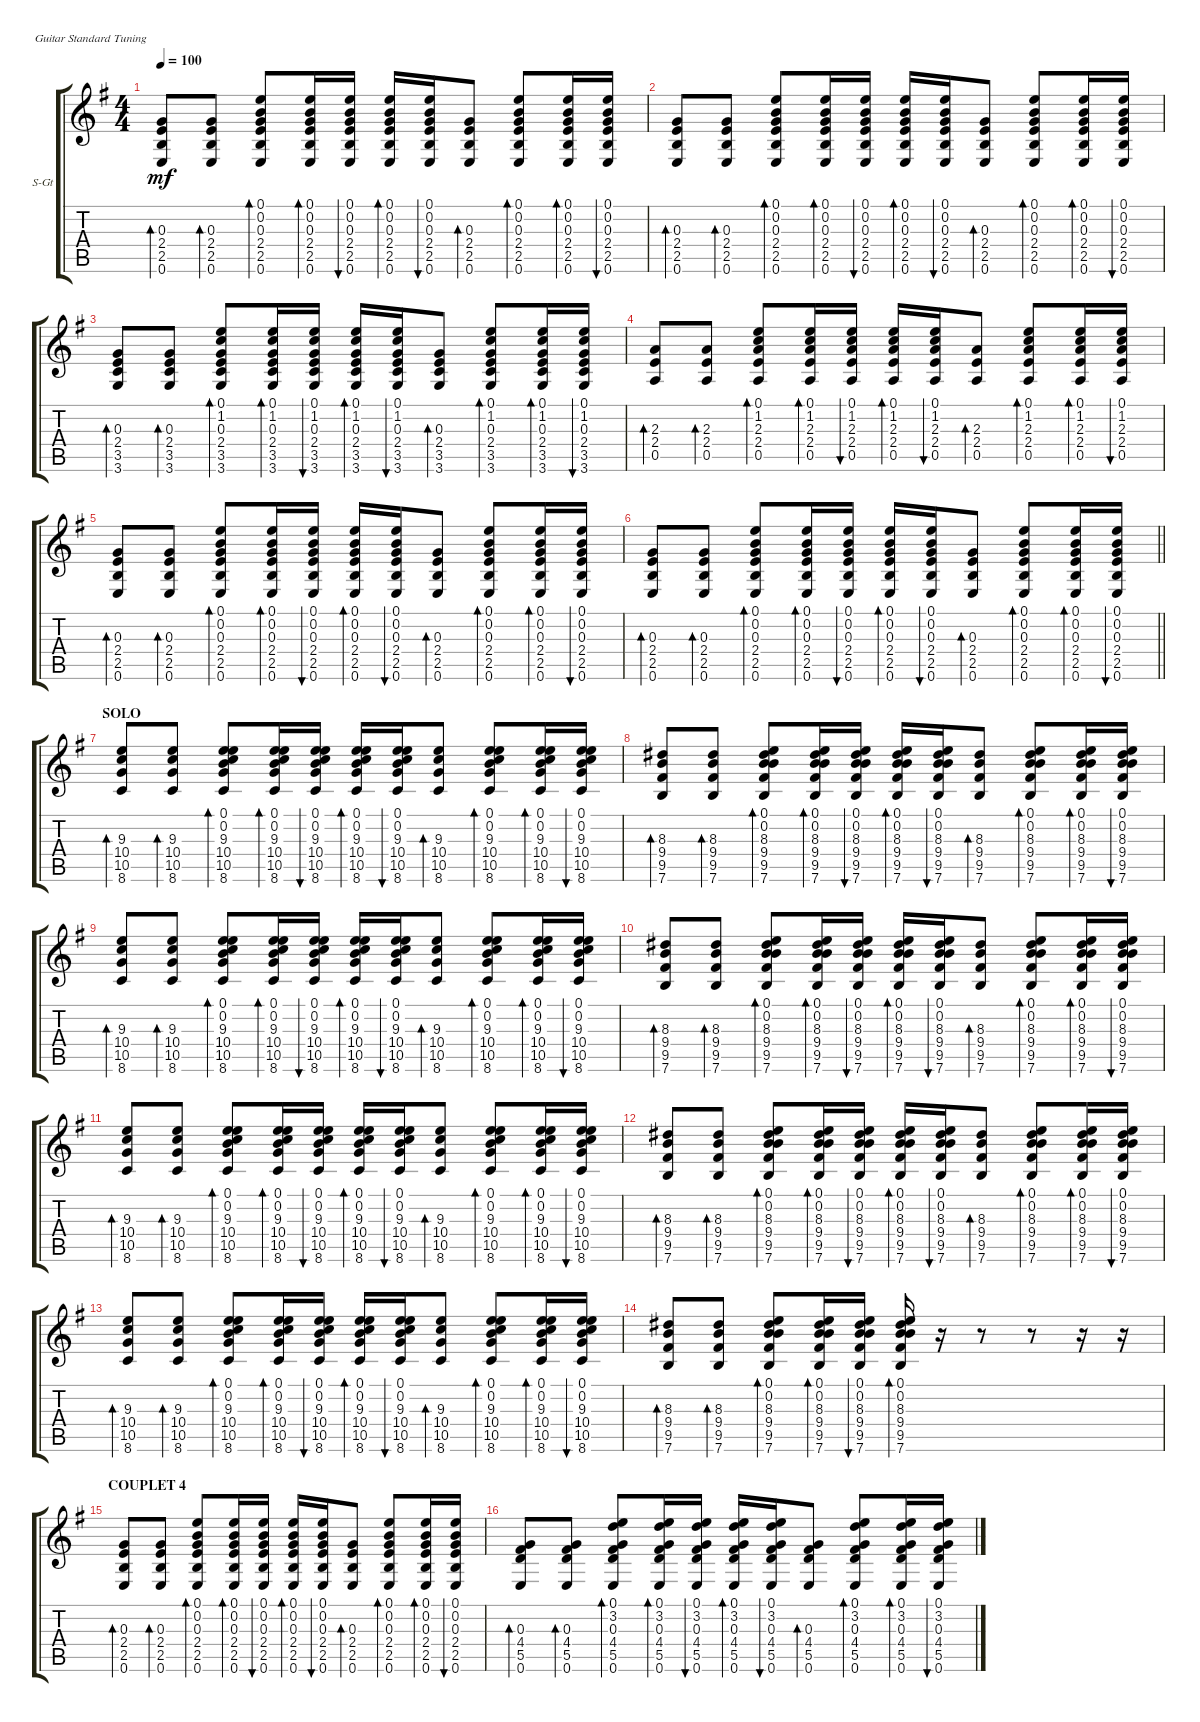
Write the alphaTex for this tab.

\bracketExtendMode groupsimilarinstruments
\firstSystemTrackNameOrientation horizontal
\otherSystemsTrackNameOrientation horizontal
\track ("Steel Guitar" "S-Gt") {instrument acousticguitarsteel}
\staff {score tabs}
\tuning (E4 B3 G3 D3 A2 E2)
\ts (4 4)
\tempo 100
\clef g2
\scale
0.333333
\ks eminor
(0.6 2.5 2.4 0.3).8{bd 30 dy mf} (0.6 2.5 2.4 0.3).8{bd 30} (0.6 2.5 2.4 0.3 0.2 0.1).8{bd 30} (0.6 2.5 2.4 0.3 0.2 0.1).16{bd 30} (0.6 2.5 2.4 0.3 0.2 0.1).16{bu 30} (0.6 2.5 2.4 0.3 0.2 0.1).16{bd 30} (0.6 2.5 2.4 0.3 0.2 0.1).16{bu 30} (0.6 2.5 2.4 0.3).8{bd 30} (0.6 2.5 2.4 0.3 0.2 0.1).8{bd 30} (0.6 2.5 2.4 0.3 0.2 0.1).16{bd 30} (0.6 2.5 2.4 0.3 0.2 0.1).16{bu 30} |
\scale
0.333333 (0.6 2.5 2.4 0.3).8{bd 30} (0.6 2.5 2.4 0.3).8{bd 30} (0.6 2.5 2.4 0.3 0.2 0.1).8{bd 30} (0.6 2.5 2.4 0.3 0.2 0.1).16{bd 30} (0.6 2.5 2.4 0.3 0.2 0.1).16{bu 30} (0.6 2.5 2.4 0.3 0.2 0.1).16{bd 30} (0.6 2.5 2.4 0.3 0.2 0.1).16{bu 30} (0.6 2.5 2.4 0.3).8{bd 30} (0.6 2.5 2.4 0.3 0.2 0.1).8{bd 30} (0.6 2.5 2.4 0.3 0.2 0.1).16{bd 30} (0.6 2.5 2.4 0.3 0.2 0.1).16{bu 30} |
\scale
0.333333 (3.6 3.5 2.4 0.3).8{bd 30} (3.6 3.5 2.4 0.3).8{bd 30} (3.6 3.5 2.4 0.3 1.2 0.1).8{bd 30} (3.6 3.5 2.4 0.3 1.2 0.1).16{bd 30} (3.6 3.5 2.4 0.3 1.2 0.1).16{bu 30} (3.6 3.5 2.4 0.3 1.2 0.1).16{bd 30} (3.6 3.5 2.4 0.3 1.2 0.1).16{bu 30} (3.6 3.5 2.4 0.3).8{bd 30} (3.6 3.5 2.4 0.3 1.2 0.1).8{bd 30} (3.6 3.5 2.4 0.3 1.2 0.1).16{bd 30} (3.6 3.5 2.4 0.3 1.2 0.1).16{bu 30} |
\scale
0.333333 (0.5 2.4 2.3).8{bd 30} (0.5 2.4 2.3).8{bd 30} (0.5 2.4 2.3 1.2 0.1).8{bd 30} (0.5 2.4 2.3 1.2 0.1).16{bd 30} (0.5 2.4 2.3 1.2 0.1).16{bu 30} (0.5 2.4 2.3 1.2 0.1).16{bd 30} (0.5 2.4 2.3 1.2 0.1).16{bu 30} (0.5 2.4 2.3).8{bd 30} (0.5 2.4 2.3 1.2 0.1).8{bd 30} (0.5 2.4 2.3 1.2 0.1).16{bd 30} (0.5 2.4 2.3 1.2 0.1).16{bu 30} |
\scale
0.333333 (0.6 2.5 2.4 0.3).8{bd 30} (0.6 2.5 2.4 0.3).8{bd 30} (0.6 2.5 2.4 0.3 0.2 0.1).8{bd 30} (0.6 2.5 2.4 0.3 0.2 0.1).16{bd 30} (0.6 2.5 2.4 0.3 0.2 0.1).16{bu 30} (0.6 2.5 2.4 0.3 0.2 0.1).16{bd 30} (0.6 2.5 2.4 0.3 0.2 0.1).16{bu 30} (0.6 2.5 2.4 0.3).8{bd 30} (0.6 2.5 2.4 0.3 0.2 0.1).8{bd 30} (0.6 2.5 2.4 0.3 0.2 0.1).16{bd 30} (0.6 2.5 2.4 0.3 0.2 0.1).16{bu 30} |
\scale
0.333333
\barLineRight lightlight
(0.6 2.5 2.4 0.3).8{bd 30} (0.6 2.5 2.4 0.3).8{bd 30} (0.6 2.5 2.4 0.3 0.2 0.1).8{bd 30} (0.6 2.5 2.4 0.3 0.2 0.1).16{bd 30} (0.6 2.5 2.4 0.3 0.2 0.1).16{bu 30} (0.6 2.5 2.4 0.3 0.2 0.1).16{bd 30} (0.6 2.5 2.4 0.3 0.2 0.1).16{bu 30} (0.6 2.5 2.4 0.3).8{bd 30} (0.6 2.5 2.4 0.3 0.2 0.1).8{bd 30} (0.6 2.5 2.4 0.3 0.2 0.1).16{bd 30} (0.6 2.5 2.4 0.3 0.2 0.1).16{bu 30} |
\section ("" "SOLO")
\scale
0.333333 (8.6 10.5 10.4 9.3).8{bd 30} (8.6 10.5 10.4 9.3).8{bd 30} (8.6 10.5 10.4 9.3 0.2 0.1).8{bd 30} (8.6 10.5 10.4 9.3 0.2 0.1).16{bd 30} (8.6 10.5 10.4 9.3 0.2 0.1).16{bu 30} (8.6 10.5 10.4 9.3 0.2 0.1).16{bd 30} (8.6 10.5 10.4 9.3 0.2 0.1).16{bu 30} (8.6 10.5 10.4 9.3).8{bd 30} (8.6 10.5 10.4 9.3 0.2 0.1).8{bd 30} (8.6 10.5 10.4 9.3 0.2 0.1).16{bd 30} (8.6 10.5 10.4 9.3 0.2 0.1).16{bu 30} |
\scale
0.333333 (7.6 9.5 9.4 8.3).8{bd 30} (7.6 9.5 9.4 8.3).8{bd 30} (7.6 9.5 9.4 8.3 0.2 0.1).8{bd 30} (7.6 9.5 9.4 8.3 0.2 0.1).16{bd 30} (7.6 9.5 9.4 8.3 0.2 0.1).16{bu 30} (7.6 9.5 9.4 8.3 0.2 0.1).16{bd 30} (7.6 9.5 9.4 8.3 0.2 0.1).16{bu 30} (7.6 9.5 9.4 8.3).8{bd 30} (7.6 9.5 9.4 8.3 0.2 0.1).8{bd 30} (7.6 9.5 9.4 8.3 0.2 0.1).16{bd 30} (7.6 9.5 9.4 8.3 0.2 0.1).16{bu 30} |
\scale
0.333333 (8.6 10.5 10.4 9.3).8{bd 30} (8.6 10.5 10.4 9.3).8{bd 30} (8.6 10.5 10.4 9.3 0.2 0.1).8{bd 30} (8.6 10.5 10.4 9.3 0.2 0.1).16{bd 30} (8.6 10.5 10.4 9.3 0.2 0.1).16{bu 30} (8.6 10.5 10.4 9.3 0.2 0.1).16{bd 30} (8.6 10.5 10.4 9.3 0.2 0.1).16{bu 30} (8.6 10.5 10.4 9.3).8{bd 30} (8.6 10.5 10.4 9.3 0.2 0.1).8{bd 30} (8.6 10.5 10.4 9.3 0.2 0.1).16{bd 30} (8.6 10.5 10.4 9.3 0.2 0.1).16{bu 30} |
\scale
0.333333 (7.6 9.5 9.4 8.3).8{bd 30} (7.6 9.5 9.4 8.3).8{bd 30} (7.6 9.5 9.4 8.3 0.2 0.1).8{bd 30} (7.6 9.5 9.4 8.3 0.2 0.1).16{bd 30} (7.6 9.5 9.4 8.3 0.2 0.1).16{bu 30} (7.6 9.5 9.4 8.3 0.2 0.1).16{bd 30} (7.6 9.5 9.4 8.3 0.2 0.1).16{bu 30} (7.6 9.5 9.4 8.3).8{bd 30} (7.6 9.5 9.4 8.3 0.2 0.1).8{bd 30} (7.6 9.5 9.4 8.3 0.2 0.1).16{bd 30} (7.6 9.5 9.4 8.3 0.2 0.1).16{bu 30} |
\scale
0.333333 (8.6 10.5 10.4 9.3).8{bd 30} (8.6 10.5 10.4 9.3).8{bd 30} (8.6 10.5 10.4 9.3 0.2 0.1).8{bd 30} (8.6 10.5 10.4 9.3 0.2 0.1).16{bd 30} (8.6 10.5 10.4 9.3 0.2 0.1).16{bu 30} (8.6 10.5 10.4 9.3 0.2 0.1).16{bd 30} (8.6 10.5 10.4 9.3 0.2 0.1).16{bu 30} (8.6 10.5 10.4 9.3).8{bd 30} (8.6 10.5 10.4 9.3 0.2 0.1).8{bd 30} (8.6 10.5 10.4 9.3 0.2 0.1).16{bd 30} (8.6 10.5 10.4 9.3 0.2 0.1).16{bu 30} |
\scale
0.333333 (7.6 9.5 9.4 8.3).8{bd 30} (7.6 9.5 9.4 8.3).8{bd 30} (7.6 9.5 9.4 8.3 0.2 0.1).8{bd 30} (7.6 9.5 9.4 8.3 0.2 0.1).16{bd 30} (7.6 9.5 9.4 8.3 0.2 0.1).16{bu 30} (7.6 9.5 9.4 8.3 0.2 0.1).16{bd 30} (7.6 9.5 9.4 8.3 0.2 0.1).16{bu 30} (7.6 9.5 9.4 8.3).8{bd 30} (7.6 9.5 9.4 8.3 0.2 0.1).8{bd 30} (7.6 9.5 9.4 8.3 0.2 0.1).16{bd 30} (7.6 9.5 9.4 8.3 0.2 0.1).16{bu 30} |
\scale
0.333333 (8.6 10.5 10.4 9.3).8{bd 30} (8.6 10.5 10.4 9.3).8{bd 30} (8.6 10.5 10.4 9.3 0.2 0.1).8{bd 30} (8.6 10.5 10.4 9.3 0.2 0.1).16{bd 30} (8.6 10.5 10.4 9.3 0.2 0.1).16{bu 30} (8.6 10.5 10.4 9.3 0.2 0.1).16{bd 30} (8.6 10.5 10.4 9.3 0.2 0.1).16{bu 30} (8.6 10.5 10.4 9.3).8{bd 30} (8.6 10.5 10.4 9.3 0.2 0.1).8{bd 30} (8.6 10.5 10.4 9.3 0.2 0.1).16{bd 30} (8.6 10.5 10.4 9.3 0.2 0.1).16{bu 30} |
\scale
0.333333 (7.6 9.5 9.4 8.3).8{bd 30} (7.6 9.5 9.4 8.3).8{bd 30} (7.6 9.5 9.4 8.3 0.2 0.1).8{bd 30} (7.6 9.5 9.4 8.3 0.2 0.1).16{bd 30} (7.6 9.5 9.4 8.3 0.2 0.1).16{bu 30} (7.6 9.5 9.4 8.3 0.2 0.1).16{bd 30} r.16 r.8 r.8 r.16 r.16 |
\section ("" "COUPLET 4")
\scale
0.333333 (0.6 2.5 2.4 0.3).8{bd 30} (0.6 2.5 2.4 0.3).8{bd 30} (0.6 2.5 2.4 0.3 0.2 0.1).8{bd 30} (0.6 2.5 2.4 0.3 0.2 0.1).16{bd 30} (0.6 2.5 2.4 0.3 0.2 0.1).16{bu 30} (0.6 2.5 2.4 0.3 0.2 0.1).16{bd 30} (0.6 2.5 2.4 0.3 0.2 0.1).16{bu 30} (0.6 2.5 2.4 0.3).8{bd 30} (0.6 2.5 2.4 0.3 0.2 0.1).8{bd 30} (0.6 2.5 2.4 0.3 0.2 0.1).16{bd 30} (0.6 2.5 2.4 0.3 0.2 0.1).16{bu 30} |
\scale
0.333333 (5.5 4.4 0.3 0.6).8{bd 30} (5.5 4.4 0.3 0.6).8{bd 30} (5.5 4.4 0.3 3.2 0.1 0.6).8{bd 30} (5.5 4.4 0.3 3.2 0.1 0.6).16{bd 30} (5.5 4.4 0.3 3.2 0.1 0.6).16{bu 30} (5.5 4.4 0.3 3.2 0.1 0.6).16{bd 30} (5.5 4.4 0.3 3.2 0.1 0.6).16{bu 30} (5.5 4.4 0.3 0.6).8{bd 30} (5.5 4.4 0.3 3.2 0.1 0.6).8{bd 30} (5.5 4.4 0.3 3.2 0.1 0.6).16{bd 30} (5.5 4.4 0.3 3.2 0.1 0.6).16{bu 30}
